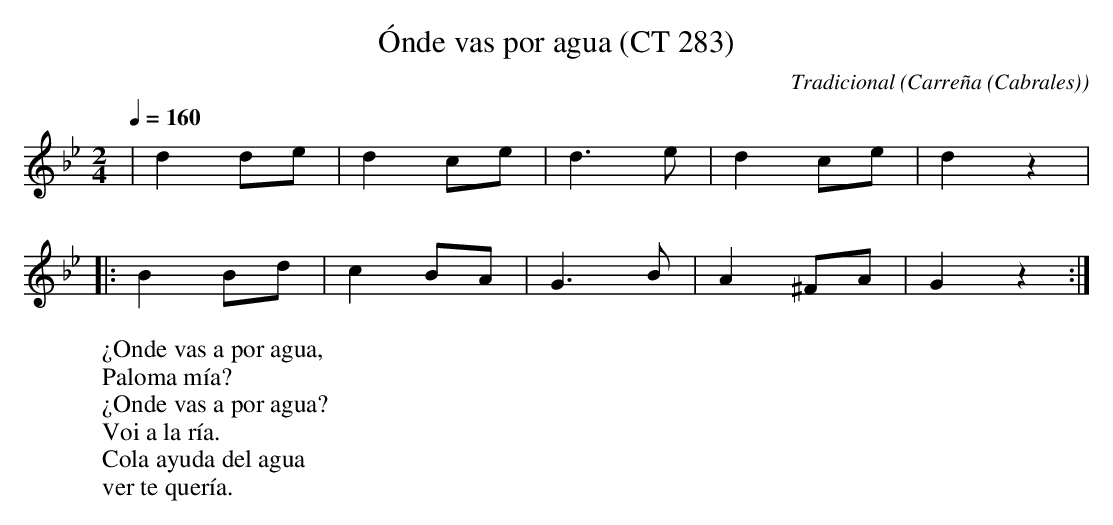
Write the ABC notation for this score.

X:1
T:Ónde vas por agua (CT 283)
C:Tradicional
O:Carreña (Cabrales)
M:2/4
L:1/8
Q:1/4=160
W:¿Onde vas a por agua,
W:Paloma mía?
W:¿Onde vas a por agua?
W:Voi a la ría.
W:Cola ayuda del agua
W:ver te quería.
K:Bb
|d2 de|d2 ce|d3 e|d2 ce|d2 z2|
|:B2 Bd|c2 BA|G3 B|A2 ^FA|G2 z2:|
